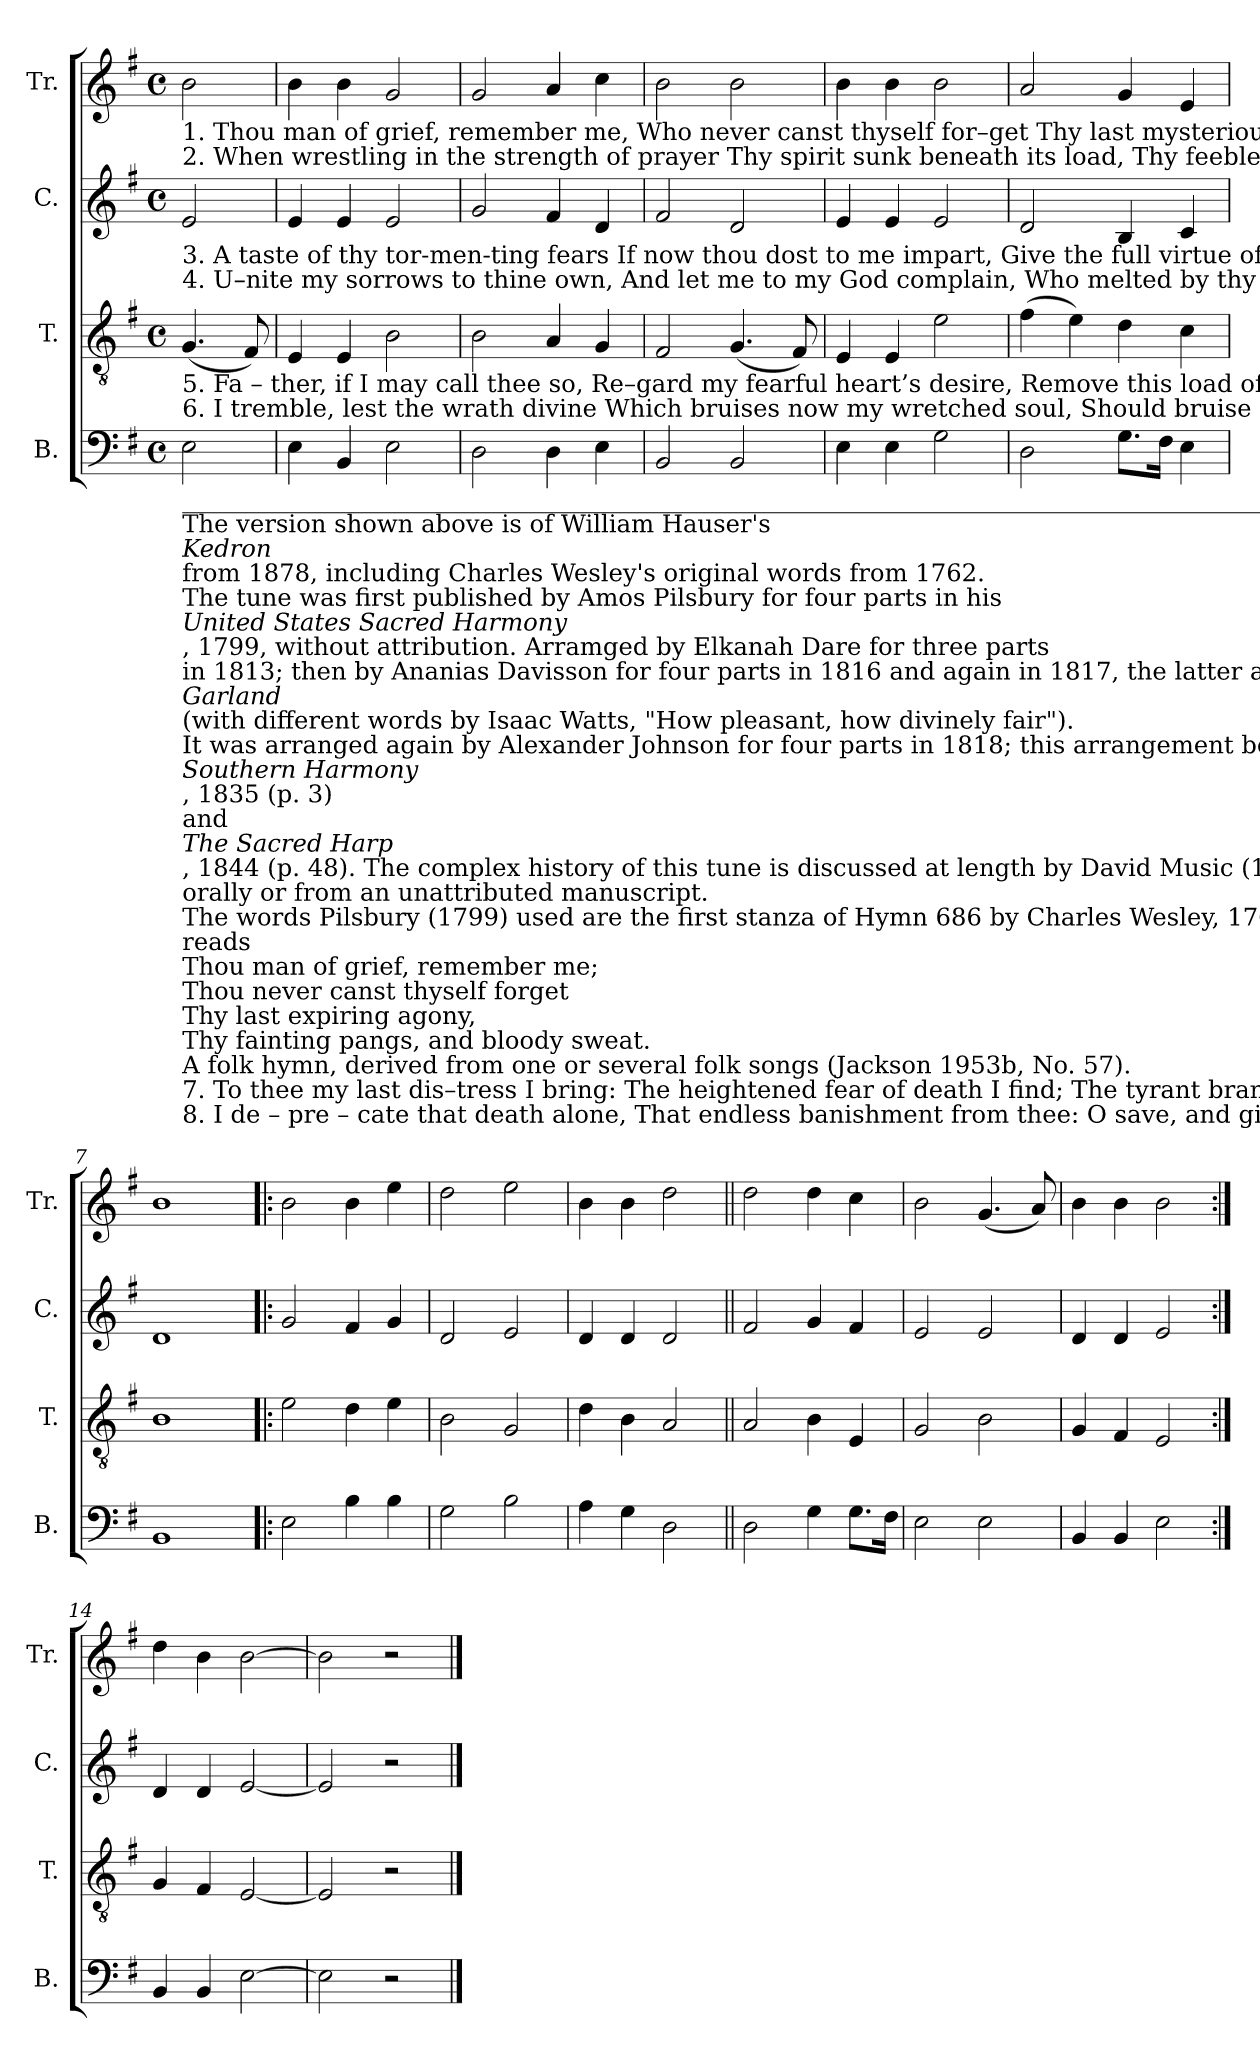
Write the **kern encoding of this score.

**kern	**kern	**kern	**kern
*part4	*part3	*part2	*part1
*staff4	*staff3	*staff2	*staff1
*I"B.	*I"T.	*I"C.	*I"Tr.
*I'B.	*I'T.	*I'C.	*I'Tr.
*clefF4	*clefGv2	*clefG2	*clefG2
*k[f#]	*k[f#]	*k[f#]	*k[f#]
*M4/4	*M4/4	*M4/4	*M4/4
*met(c)	*met(c)	*met(c)	*met(c)
*MM110	*MM110	*MM110	*MM110
=1	=1	=1	=1
!	!	!	!LO:TX:b:t=1. Thou  man  of  grief, remember me,     Who   never  canst  thyself  for–get    Thy  last  mysterious a–go–ny,  Thy fainting pangs, and bloody sweat,
!	!	!	!LO:TX:b:t=2. When wrestling in the strength of prayer  Thy spirit sunk beneath its load, Thy feeble flesh abhorred to bear  The  wrath  of  an  Al–migh–ty God.
!	!	!LO:TX:b:t=3.  A  taste  of  thy  tor-men-ting  fears   If now thou dost to me impart, Give the full virtue of thy tears, The cries which pierced thy Father’s heart;	!
!	!	!LO:TX:b:t=4. U–nite  my sorrows  to thine own,  And let me to my God complain, Who melted by thy Spirit’s groan,   Can  save  me  from  that  endless  pain.	!
!	!LO:TX:b:t=5. Fa  –  ther,   if   I   may  call  thee  so,  Re–gard  my  fearful  heart’s   desire,  Remove this load of guilty woe,  Nor  let  me  in  my        sins  ex–pire&colon;	!	!
!	!LO:TX:b:t=6. I  tremble, lest the wrath divine  Which bruises now my wretched soul,  Should bruise this wretched soul of mine,  Long  as  e –ter –nal  ages  roll.	!	!
!LO:TX:b:t=__________________________________________________________________________________________________________________________________	!	!	!
!LO:TX:b:t=The version shown above is of William Hauser's	!	!	!
!LO:TX:b:i:t=Kedron	!	!	!
!LO:TX:b:t=from 1878, including Charles Wesley's original words from 1762.	!	!	!
!LO:TX:b:t=The tune was first published by Amos Pilsbury for four parts in his	!	!	!
!LO:TX:b:i:t=United States Sacred Harmony	!	!	!
!LO:TX:b:t=, 1799, without attribution. Arramged by Elkanah Dare for three parts	!	!	!
!LO:TX:b:t=in 1813; then by Ananias Davisson for four parts in 1816 and again in 1817, the latter as	!	!	!
!LO:TX:b:i:t=Garland	!	!	!
!LO:TX:b:t=(with different words by Isaac Watts, "How pleasant, how divinely fair").	!	!	!
!LO:TX:b:t=It was arranged again by Alexander Johnson for four parts in 1818; this arrangement became the basis for the three-part versions in	!	!	!
!LO:TX:b:i:t=Southern Harmony	!	!	!
!LO:TX:b:t=, 1835 (p. 3)	!	!	!
!LO:TX:b:t=and	!	!	!
!LO:TX:b:i:t=The Sacred Harp	!	!	!
!LO:TX:b:t=, 1844 (p. 48). The complex history of this tune is discussed at length by David Music (1995); he concludes that Pilsbury arranged a folk tune obtained	!	!	!
!LO:TX:b:t=orally or from an unattributed manuscript.	!	!	!
!LO:TX:b:t=The words Pilsbury (1799) used are the first stanza of Hymn 686 by Charles Wesley, 1762, altered; they were further altered by William Walker (1835), so that the line	!	!	!
!LO:TX:b:t=reads	!	!	!
!LO:TX:b:t=Thou man of grief, remember me;	!	!	!
!LO:TX:b:t=Thou never canst thyself forget	!	!	!
!LO:TX:b:t=Thy last expiring agony,	!	!	!
!LO:TX:b:t=Thy fainting pangs, and bloody sweat.	!	!	!
!LO:TX:b:t=A folk hymn, derived from one or several folk songs (Jackson 1953b, No. 57).	!	!	!
!LO:TX:b:t=7. To  thee  my  last  dis–tress  I   bring&colon;  The heightened fear of death I find;  The tyrant brandishing his sting  Ap –pears,  and  hell  is  close  behind!	!	!	!
!LO:TX:b:t=8. I  de – pre – cate  that  death  alone,    That endless banishment from thee&colon;  O save, and give me to thy Son, Who trembled, wept, and bled for me.	!	!	!
2E!\	(4.G!/	2e!/	2b!\
.	8F#!/)	.	.
=2	=2	=2	=2
4E!\	4E!/	4e!/	4b!\
4BB!/	4E!/	4e!/	4b!\
2E!\	2B!\	2e!/	2g!/
=3	=3	=3	=3
2D!\	2B!\	2g!/	2g!/
4D!\	4A!/	4f#!/	4a!/
4E!\	4G!/	4d!/	4cc!\
=4	=4	=4	=4
2BB!/	2F#!/	2f#!/	2b!\
2BB!/	(4.G!/	2d!/	2b!\
.	8F#!/)	.	.
=5	=5	=5	=5
4E!\	4E!/	4e!/	4b!\
4E!\	4E!/	4e!/	4b!\
2G!\	2e!\	2e!/	2b!\
=6	=6	=6	=6
2D!\	(4f#!\	2d!/	2a!/
.	4e!\)	.	.
8.G!\L	4d!\	4B!/	4g!/
16F#!\Jk	.	.	.
4E!\	4c!\	4c!/	4e!/
=7	=7	=7	=7
1BB!	1B!	1d!	1b!
=8!|:	=8!|:	=8!|:	=8!|:
2E!\	2e!\	2g!/	2b!\
4B!\	4d!\	4f#!/	4b!\
4B!\	4e!\	4g!/	4ee!\
=9	=9	=9	=9
2G!\	2B!\	2d!/	2dd!\
2B!\	2G!/	2e!/	2ee!\
=10	=10	=10	=10
4A!\	4d!\	4d!/	4b!\
4G!\	4B!\	4d!/	4b!\
2D!\	2A!/	2d!/	2dd!\
=11||	=11||	=11||	=11||
2D!\	2A!/	2f#!/	2dd!\
4G!\	4B!\	4g!/	4dd!\
8.G!\L	4E!/	4f#!/	4cc!\
16F#!\Jk	.	.	.
=12	=12	=12	=12
2E!\	2G!/	2e!/	2b!\
2E!\	2B!\	2e!/	(4.g!/
.	.	.	8a!/)
=13	=13	=13	=13
4BB!/	4G!/	4d!/	4b!\
4BB!/	4F#!/	4d!/	4b!\
2E!\	2E!/	2e!/	2b!\
=14:|!	=14:|!	=14:|!	=14:|!
4BB!/	4G!/	4d!/	4dd!\
4BB!/	4F#!/	4d!/	4b!\
[2E!\	[2E!/	[2e!/	[2b!\
=15	=15	=15	=15
2E!\]	2E!/]	2e!/]	2b!\]
2r	2r	2r	2r
==	==	==	==
*-	*-	*-	*-
